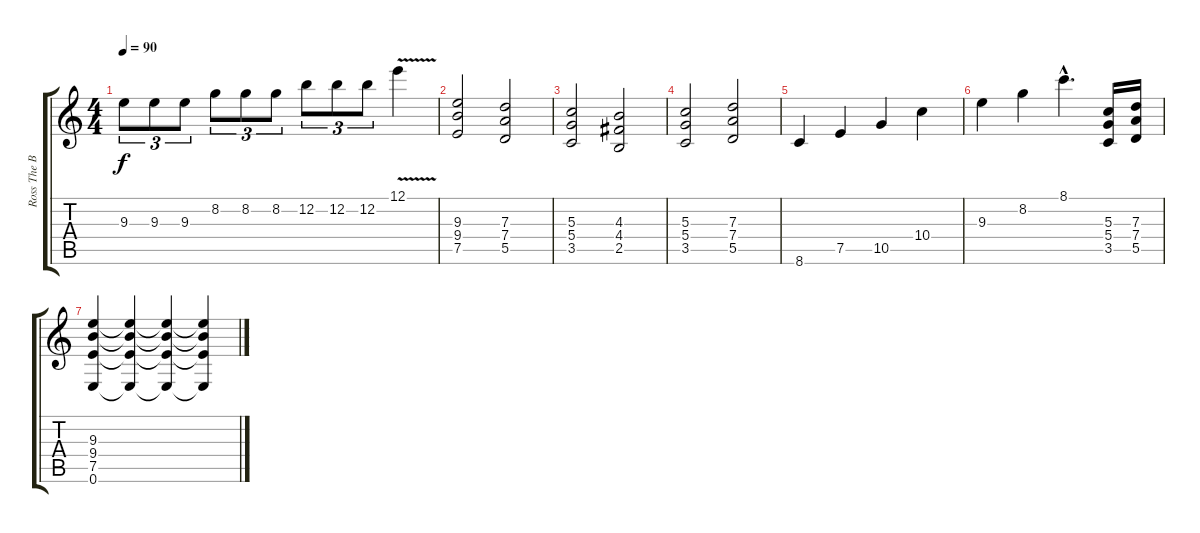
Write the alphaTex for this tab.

\track ("Ross The Boss-Lead" "Ross The B") {instrument distortionguitar}
\staff {score tabs}
\tuning (E4 B3 G3 D3 A2 E2) {hide}
\ts (4 4)
\tempo 90
\clef g2
\ks c
9.3.8{tu (3 2) dy f} 9.3.8{tu (3 2)} 9.3.8{tu (3 2)} 8.2.8{tu (3 2)} 8.2.8{tu (3 2)} 8.2.8{tu (3 2)} 12.2.8{tu (3 2)} 12.2.8{tu (3 2)} 12.2.8{tu (3 2)} 12.1{v}.4 |
(9.3 9.4 7.5).2 (7.3 7.4 5.5).2 |
(5.3 5.4 3.5).2 (4.3 4.4 2.5).2 |
(5.3 5.4 3.5).2 (7.3 7.4 5.5).2 |
8.6.4 7.5.4 10.5.4 10.4.4 |
9.3.4 8.2.4 8.1{hac}.4{d} (5.3 5.4 3.5).16 (7.3 7.4 5.5).16 |
(9.3 9.4 7.5 0.6).4 (9.3{t} 9.4{t} 7.5{t} 0.6{t}).4{volume 10} (9.3{t} 9.4{t} 7.5{t} 0.6{t}).4{volume 4} (9.3{t} 9.4{t} 7.5{t} 0.6{t}).4{volume 1}
